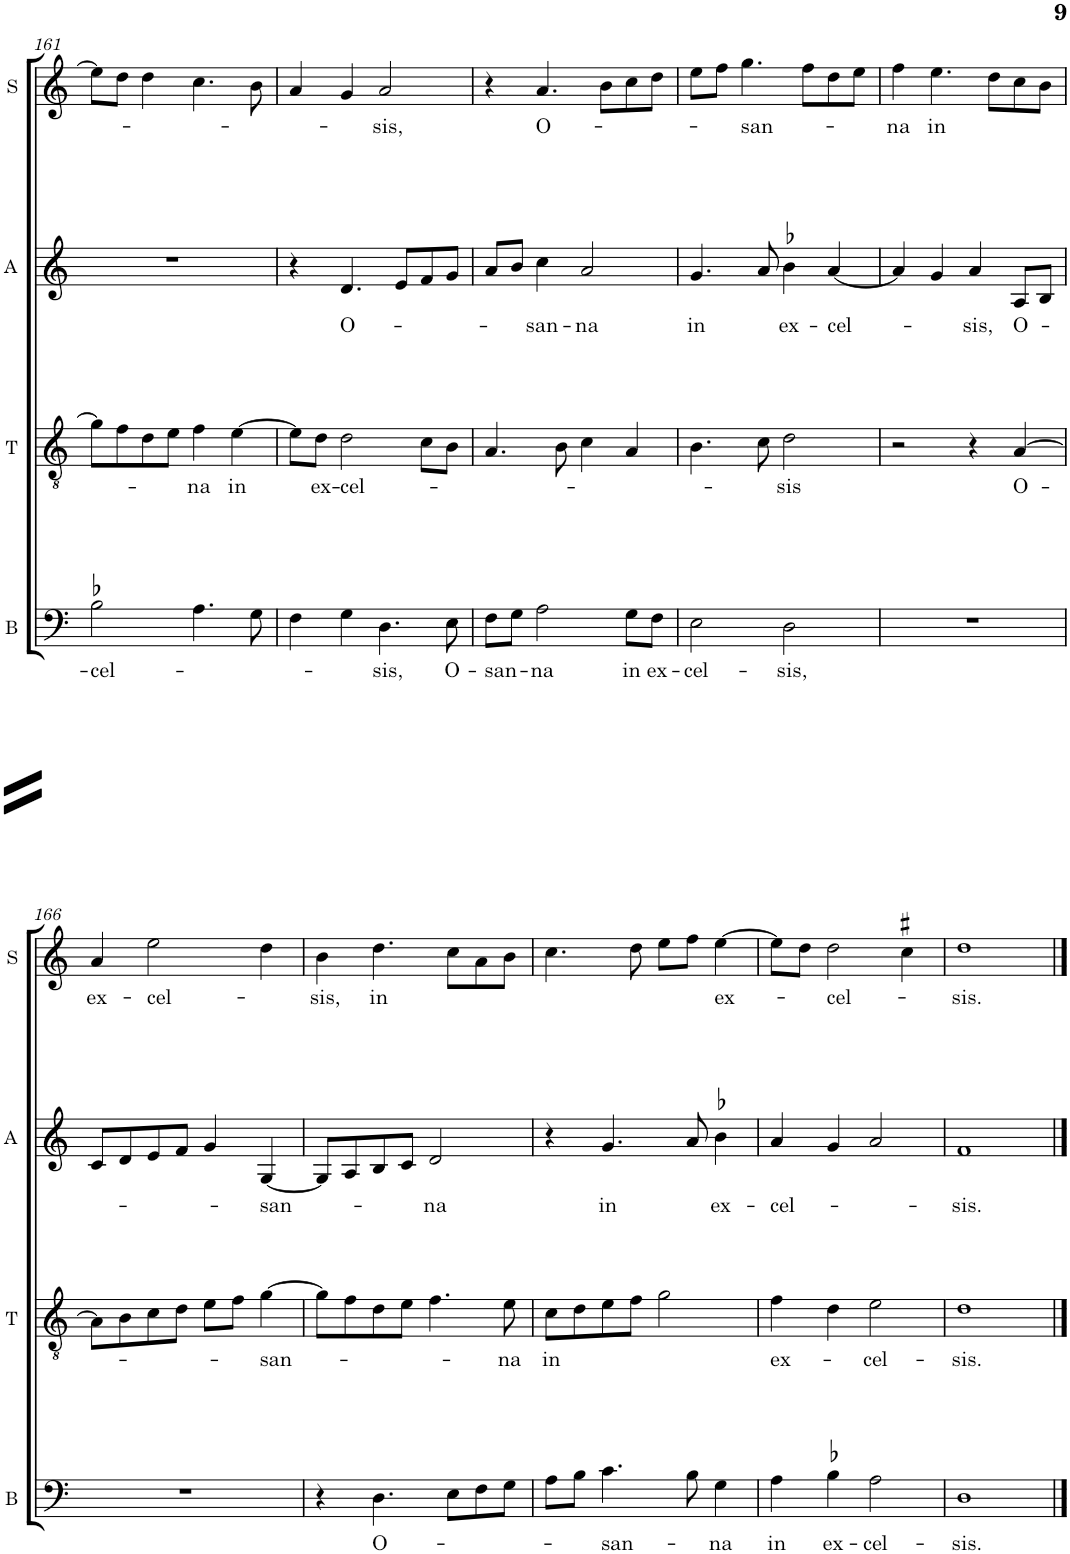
**kern	**text	**kern	**text	**kern	**text	**kern	**text
*part4	*part4	*part3	*part3	*part2	*part2	*part1	*part1
*staff4	*staff4	*staff3	*staff3	*staff2	*staff2	*staff1	*staff1
*I"B	*	*I"T	*	*I"A	*	*I"S	*
*I'B	*	*I'T	*	*I'A	*	*I'S	*
!!LO:PB:g=z
*clefF4	*	*clefGv2	*	*clefG2	*	*clefG2	*
*k[]	*	*k[]	*	*k[]	*	*k[]	*
*M2/2	*	*M2/2	*	*M2/2	*	*M2/2	*
*met(c|)	*	*met(c|)	*	*met(c|)	*	*met(c|)	*
=161	=161	=161	=161	=161	=161	=161	=161
!	!LO:LY:b	!	!	!	!	!	!
2B-X\	-cel-	8g\L]	.	1r	.	8ee\L]	.
.	.	8f\	.	.	.	8dd\J	.
.	.	8d\	.	.	.	4dd\	.
.	.	8e\J	.	.	.	.	.
!	!	!	!LO:LY:b	!	!	!	!
4.A\	.	4f\	-na	.	.	4.cc\	.
!	!	!	!LO:LY:b	!	!	!	!
.	.	[4e\	in	.	.	.	.
8G\	.	.	.	.	.	8b\	.
=162	=162	=162	=162	=162	=162	=162	=162
4F\	.	8e\L]	.	4r	.	4a/	.
!	!	!	!LO:LY:b	!	!	!	!
.	.	8d\J	ex-	.	.	.	.
!	!	!	!LO:LY:b	!	!LO:LY:b	!	!
4G\	.	2d\	-cel-	4.d/	O-	4g/	.
!	!LO:LY:b	!	!	!	!	!	!LO:LY:b
4.D\	-sis,	.	.	.	.	2a/	-sis,
.	.	.	.	8e/L	.	.	.
.	.	8c\L	.	8f/	.	.	.
!	!LO:LY:b	!	!	!	!	!	!
8E\	O-	8B\J	.	8g/J	.	.	.
=163	=163	=163	=163	=163	=163	=163	=163
!	!LO:LY:b	!	!	!	!	!	!
8F\L	-san-	4.A/	.	8a/L	.	4r	.
8G\J	.	.	.	8b/J	.	.	.
!	!LO:LY:b	!	!	!	!LO:LY:b	!	!LO:LY:b
2A\	-na	.	.	4cc\	-san-	4.a/	O-
.	.	8B\	.	.	.	.	.
!	!	!	!	!	!LO:LY:b	!	!
.	.	4c\	.	2a/	-na	.	.
.	.	.	.	.	.	8b\L	.
!	!LO:LY:b	!	!	!	!	!	!
8G\L	in	4A/	.	.	.	8cc\	.
!	!LO:LY:b	!	!	!	!	!	!
8F\J	ex-	.	.	.	.	8dd\J	.
=164	=164	=164	=164	=164	=164	=164	=164
!	!LO:LY:b	!	!	!	!LO:LY:b	!	!
2E\	-cel-	4.B\	.	4.g/	in	8ee\L	.
.	.	.	.	.	.	8ff\J	.
!	!	!	!	!	!	!	!LO:LY:b
.	.	.	.	.	.	4.gg\	-san-
.	.	8c\	.	8a/	.	.	.
!	!LO:LY:b	!	!LO:LY:b	!	!LO:LY:b	!	!
2D\	-sis,	2d\	-sis	4b-X\	ex-	.	.
.	.	.	.	.	.	8ff\L	.
!	!	!	!	!	!LO:LY:b	!	!
.	.	.	.	[4a/	-cel-	8dd\	.
.	.	.	.	.	.	8ee\J	.
=165	=165	=165	=165	=165	=165	=165	=165
!	!	!	!	!	!	!	!LO:LY:b
1r	.	2r	.	4a/]	.	4ff\	-na
!	!	!	!	!	!	!	!LO:LY:b
.	.	.	.	4g/	.	4.ee\	in
!	!	!	!	!	!LO:LY:b	!	!
.	.	4r	.	4a/	-sis,	.	.
.	.	.	.	.	.	8dd\L	.
!	!	!	!LO:LY:b	!	!LO:LY:b	!	!
.	.	[4A/	O-	8A/L	O-	8cc\	.
.	.	.	.	8B/J	.	8b\J	.
!!LO:LB:g=z
=166	=166	=166	=166	=166	=166	=166	=166
!	!	!	!	!	!	!	!LO:LY:b
1r	.	8A\L]	.	8c/L	.	4a/	ex-
.	.	8B\	.	8d/	.	.	.
!	!	!	!	!	!	!	!LO:LY:b
.	.	8c\	.	8e/	.	2ee\	-cel-
.	.	8d\J	.	8f/J	.	.	.
.	.	8e\L	.	4g/	.	.	.
.	.	8f\J	.	.	.	.	.
!	!	!	!LO:LY:b	!	!LO:LY:b	!	!
.	.	[4g\	-san-	[4G/	-san-	4dd\	.
=167	=167	=167	=167	=167	=167	=167	=167
!	!	!	!	!	!	!	!LO:LY:b
4r	.	8g\L]	.	8G/L]	.	4b\	-sis,
.	.	8f\	.	8A/	.	.	.
!	!LO:LY:b	!	!	!	!	!	!LO:LY:b
4.D\	O-	8d\	.	8B/	.	4.dd\	in
.	.	8e\J	.	8c/J	.	.	.
!	!	!	!	!	!LO:LY:b	!	!
.	.	4.f\	.	2d/	na	.	.
8E\L	.	.	.	.	.	8cc\L	.
8F\	.	.	.	.	.	8a\	.
!	!	!	!LO:LY:b	!	!	!	!
8G\J	.	8e\	-na	.	.	8b\J	.
=168	=168	=168	=168	=168	=168	=168	=168
!	!	!	!LO:LY:b	!	!	!	!
8A\L	.	8c\L	in	4r	.	4.cc\	.
8B\J	.	8d\	.	.	.	.	.
!	!LO:LY:b	!	!	!	!LO:LY:b	!	!
4.c\	-san-	8e\	.	4.g/	-in	.	.
.	.	8f\J	.	.	.	8dd\	.
.	.	2g\	.	.	.	8ee\L	.
8B\	.	.	.	8a/	.	8ff\J	.
!	!LO:LY:b	!	!	!	!LO:LY:b	!	!LO:LY:b
4G\	-na	.	.	4b-X\	ex-	[4ee\	ex-
=169	=169	=169	=169	=169	=169	=169	=169
!	!LO:LY:b	!	!LO:LY:b	!	!LO:LY:b	!	!
4A\	in	4f\	ex-	4a/	-cel-	8ee\L]	.
.	.	.	.	.	.	8dd\J	.
!	!LO:LY:b	!	!	!	!	!	!LO:LY:b
4B-X\	ex-	4d\	.	4g/	.	2dd\	-cel-
!	!LO:LY:b	!	!LO:LY:b	!	!	!	!
2A\	-cel-	2e\	-cel-	2a/	.	.	.
.	.	.	.	.	.	4cc#X\	.
=170	=170	=170	=170	=170	=170	=170	=170
!	!LO:LY:b	!	!LO:LY:b	!	!LO:LY:b	!	!LO:LY:b
1D	-sis.	1d	-sis.	1f	-sis.	1dd	-sis.
==	==	==	==	==	==	==	==
*-	*-	*-	*-	*-	*-	*-	*-
